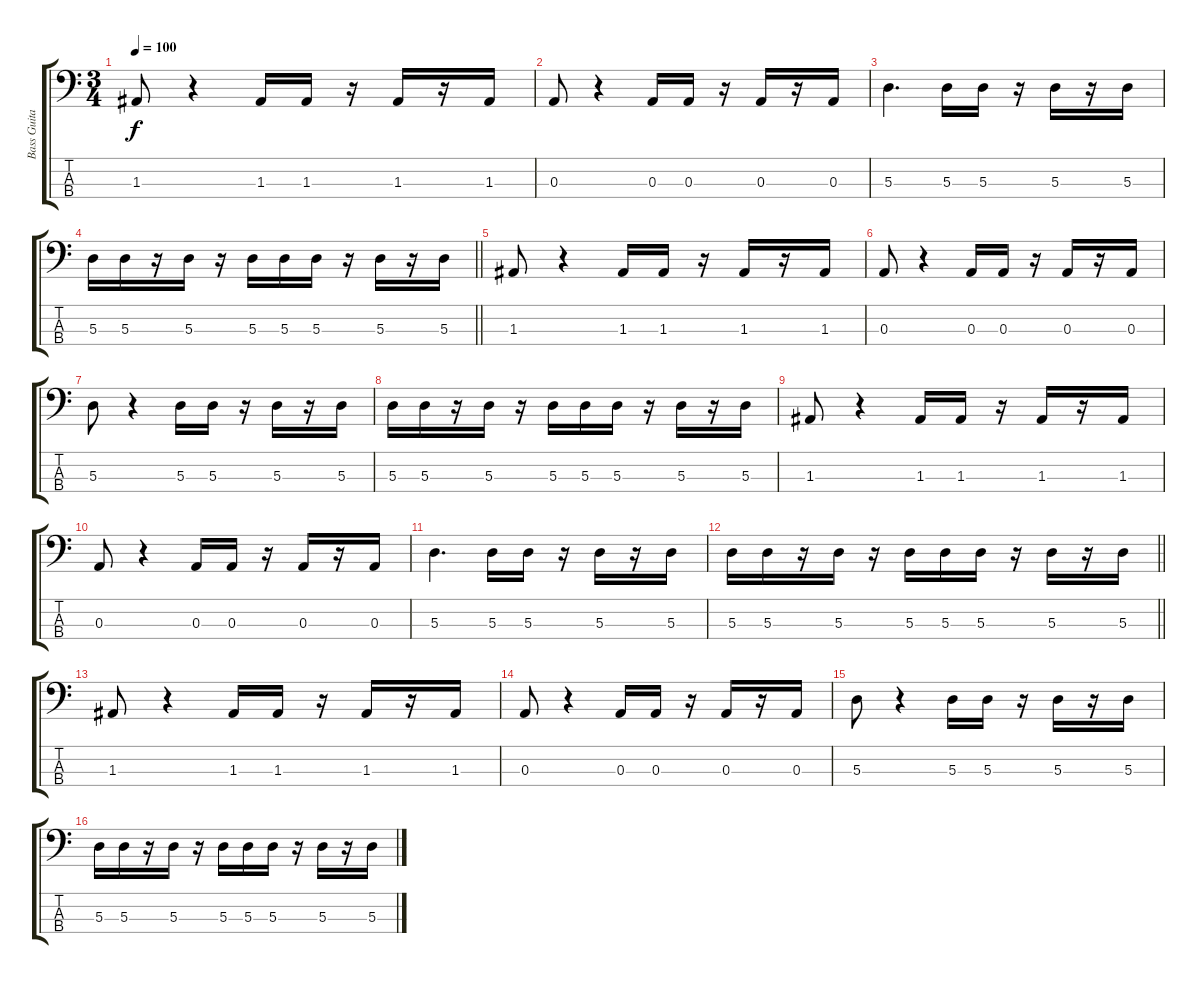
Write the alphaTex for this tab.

\track ("Bass Guitar" "Bass Guita") {instrument electricbassfinger}
\staff {score tabs}
\tuning (G2 D2 A1 E1) {hide}
\ts (3 4)
\tempo 100
\clef f4
\ks c
1.3.8{dy f} r.4 1.3.16 1.3.16 r.16 1.3.16 r.16 1.3.16 |
0.3.8 r.4 0.3.16 0.3.16 r.16 0.3.16 r.16 0.3.16 |
5.3.4{d} 5.3.16 5.3.16 r.16 5.3.16 r.16 5.3.16 |
\barLineRight lightlight
5.3.16 5.3.16 r.16 5.3.16 r.16 5.3.16 5.3.16 5.3.16 r.16 5.3.16 r.16 5.3.16 |
1.3.8 r.4 1.3.16 1.3.16 r.16 1.3.16 r.16 1.3.16 |
0.3.8 r.4 0.3.16 0.3.16 r.16 0.3.16 r.16 0.3.16 |
5.3.8 r.4 5.3.16 5.3.16 r.16 5.3.16 r.16 5.3.16 |
5.3.16 5.3.16 r.16 5.3.16 r.16 5.3.16 5.3.16 5.3.16 r.16 5.3.16 r.16 5.3.16 |
1.3.8 r.4 1.3.16 1.3.16 r.16 1.3.16 r.16 1.3.16 |
0.3.8 r.4 0.3.16 0.3.16 r.16 0.3.16 r.16 0.3.16 |
5.3.4{d} 5.3.16 5.3.16 r.16 5.3.16 r.16 5.3.16 |
\barLineRight lightlight
5.3.16 5.3.16 r.16 5.3.16 r.16 5.3.16 5.3.16 5.3.16 r.16 5.3.16 r.16 5.3.16 |
1.3.8 r.4 1.3.16 1.3.16 r.16 1.3.16 r.16 1.3.16 |
0.3.8 r.4 0.3.16 0.3.16 r.16 0.3.16 r.16 0.3.16 |
5.3.8 r.4 5.3.16 5.3.16 r.16 5.3.16 r.16 5.3.16 |
5.3.16 5.3.16 r.16 5.3.16 r.16 5.3.16 5.3.16 5.3.16 r.16 5.3.16 r.16 5.3.16
